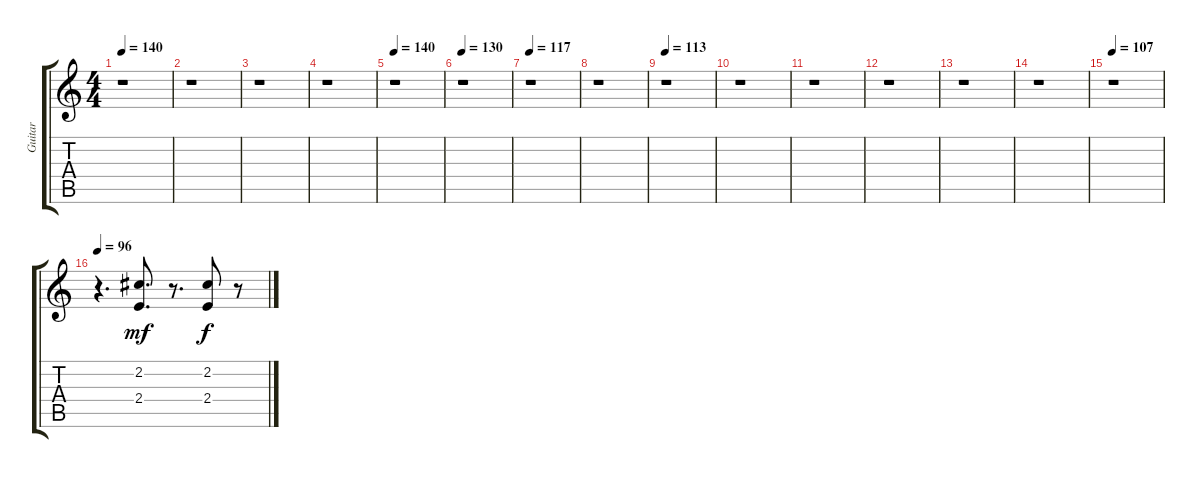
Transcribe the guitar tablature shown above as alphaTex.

\track ("Guitar" "Guitar") {instrument distortionguitar}
\staff {score tabs}
\tuning (E4 B3 G3 D3 A2 E2) {hide}
\ts (4 4)
\tempo 140
\clef g2
\ks c
r.1{dy f} |
r.1 |
r.1 |
r.1 |
\tempo 140
r.1 |
\tempo 130
r.1 |
\tempo 117
r.1 |
r.1 |
\tempo 113
r.1 |
r.1 |
r.1 |
r.1 |
r.1 |
r.1 |
\tempo 107
r.1 |
\tempo 96
r.4{d} (2.2 2.4).8{d dy mf volume 11 balance 8 instrument electricguitarjazz} r.8{d} (2.2 2.4).8{dy f} r.8
